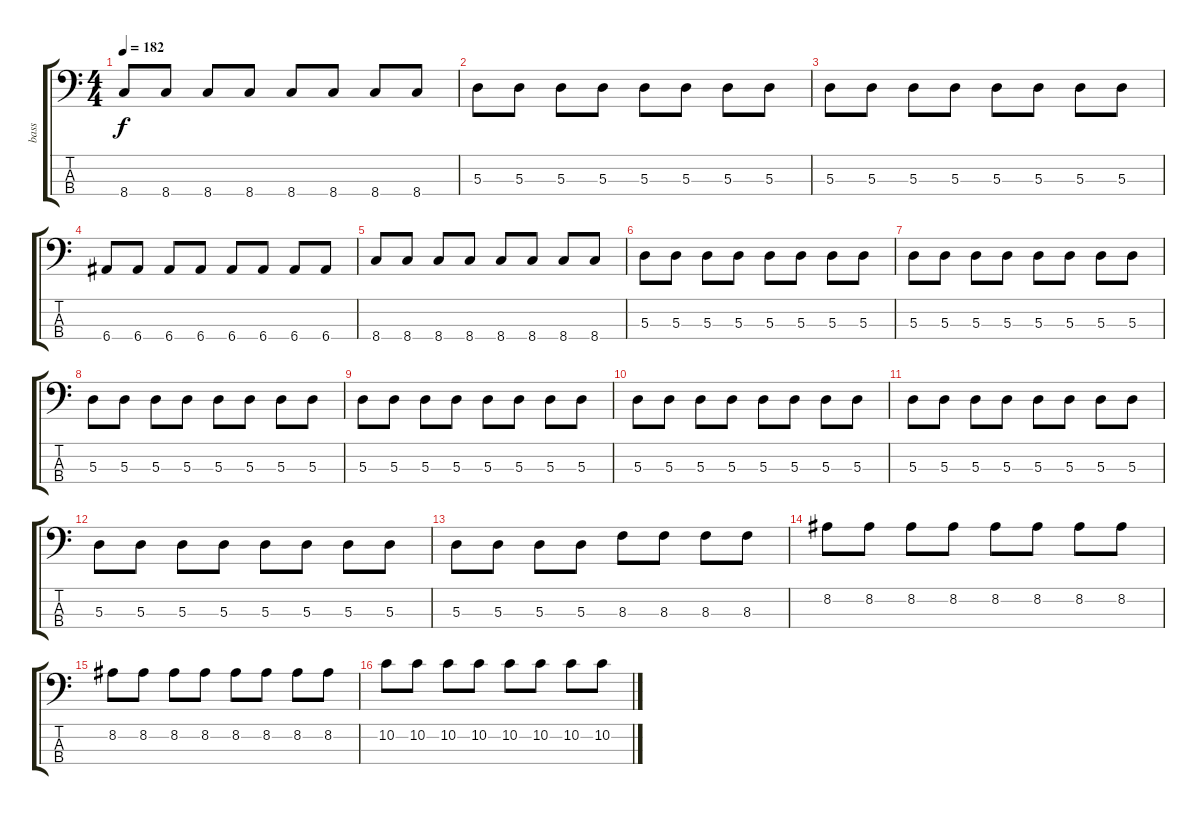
\track ("bass" "bass") {instrument electricbassfinger}
\staff {score tabs}
\tuning (G2 D2 A1 E1) {hide}
\ts (4 4)
\tempo 182
\clef f4
\ks c
8.4.8{dy f} 8.4.8 8.4.8 8.4.8 8.4.8 8.4.8 8.4.8 8.4.8 |
5.3.8 5.3.8 5.3.8 5.3.8 5.3.8 5.3.8 5.3.8 5.3.8 |
5.3.8 5.3.8 5.3.8 5.3.8 5.3.8 5.3.8 5.3.8 5.3.8 |
6.4.8 6.4.8 6.4.8 6.4.8 6.4.8 6.4.8 6.4.8 6.4.8 |
8.4.8 8.4.8 8.4.8 8.4.8 8.4.8 8.4.8 8.4.8 8.4.8 |
5.3.8 5.3.8 5.3.8 5.3.8 5.3.8 5.3.8 5.3.8 5.3.8 |
5.3.8 5.3.8 5.3.8 5.3.8 5.3.8 5.3.8 5.3.8 5.3.8 |
5.3.8 5.3.8 5.3.8 5.3.8 5.3.8 5.3.8 5.3.8 5.3.8 |
5.3.8 5.3.8 5.3.8 5.3.8 5.3.8 5.3.8 5.3.8 5.3.8 |
5.3.8 5.3.8 5.3.8 5.3.8 5.3.8 5.3.8 5.3.8 5.3.8 |
5.3.8 5.3.8 5.3.8 5.3.8 5.3.8 5.3.8 5.3.8 5.3.8 |
5.3.8 5.3.8 5.3.8 5.3.8 5.3.8 5.3.8 5.3.8 5.3.8 |
5.3.8 5.3.8 5.3.8 5.3.8 8.3.8 8.3.8 8.3.8 8.3.8 |
8.2.8 8.2.8 8.2.8 8.2.8 8.2.8 8.2.8 8.2.8 8.2.8 |
8.2.8 8.2.8 8.2.8 8.2.8 8.2.8 8.2.8 8.2.8 8.2.8 |
10.2.8 10.2.8 10.2.8 10.2.8 10.2.8 10.2.8 10.2.8 10.2.8
